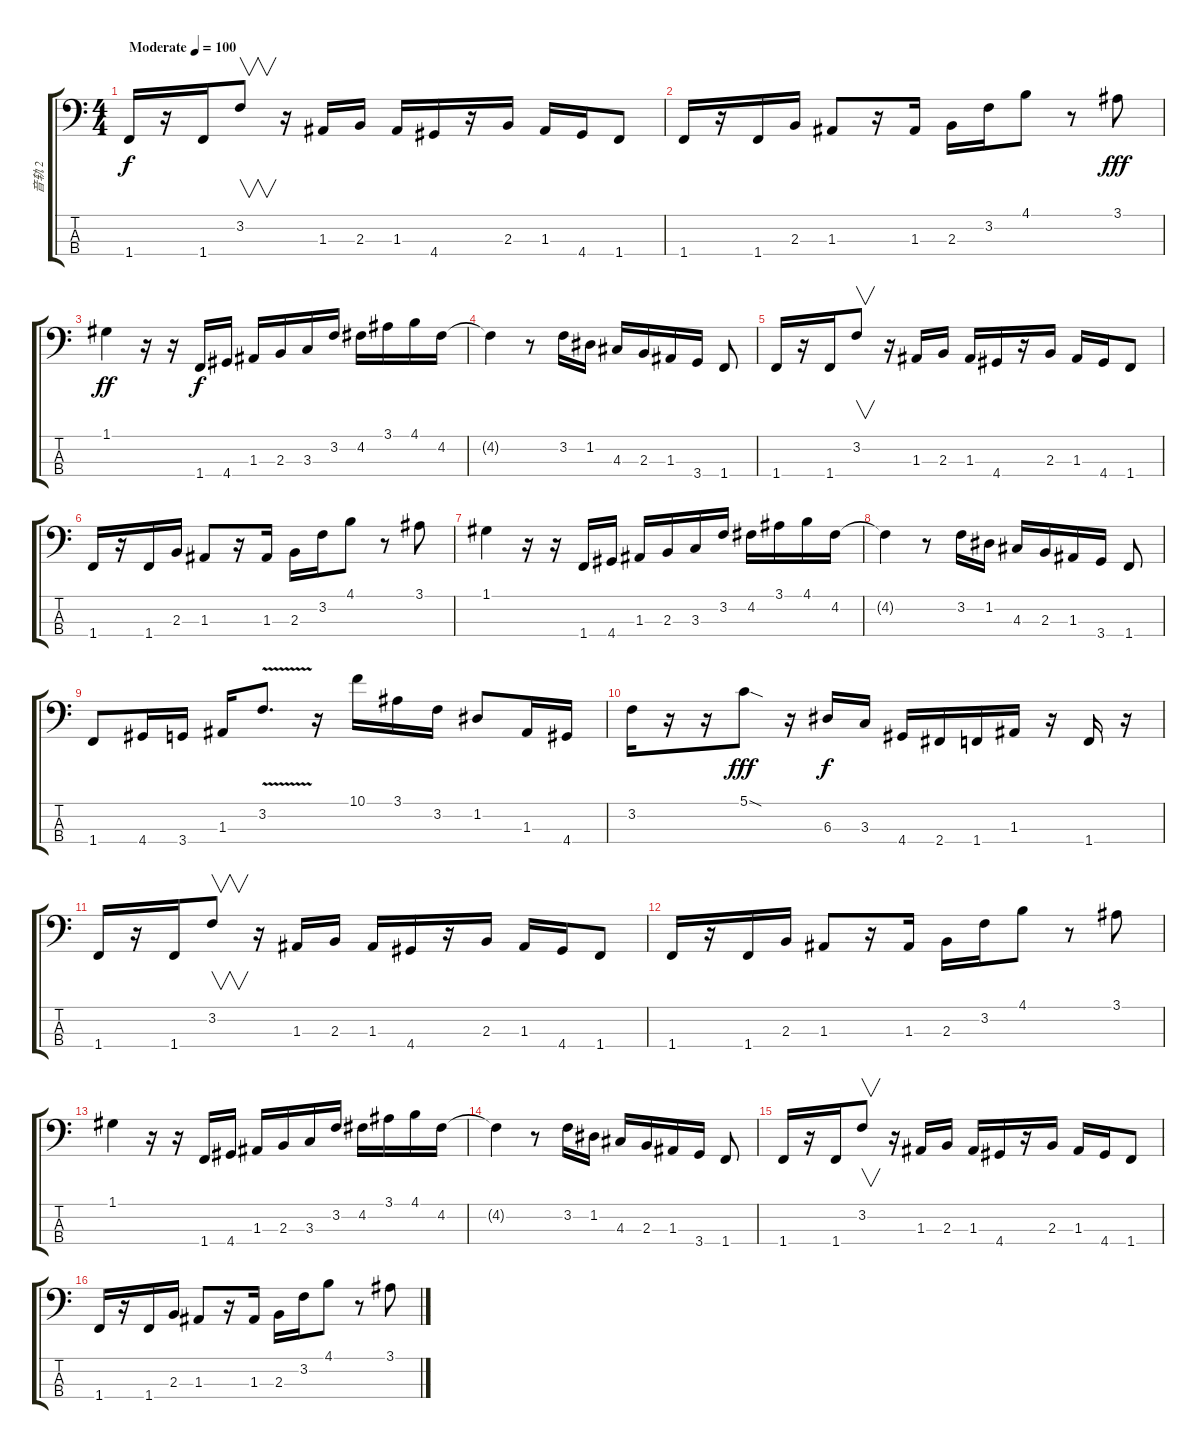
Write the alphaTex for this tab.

\track ("音轨 2" "音轨 2") {instrument slapbass1}
\staff {score tabs}
\tuning (G2 D2 A1 E1) {hide}
\ts (4 4)
\tempo (100 "Moderate")
\clef f4
\ks c
1.4.16{dy f instrument slapbass1} r.16 1.4.16 3.2.8{v} r.16 1.3.16 2.3.16 1.3.16 4.4.16 r.16 2.3.16 1.3.16 4.4.16 1.4.8 |
1.4.16 r.16 1.4.16 2.3.16 1.3.8 r.16 1.3.16 2.3.16 3.2.16 4.1.8{txt ""} r.8 3.1.8{dy fff} |
1.1.4{dy ff} r.16 r.16 1.4.16{dy f} 4.4.16 1.3.16 2.3.16 3.3.16 3.2.16 4.2.16 3.1.16 4.1.16 4.2.16 |
4.2{t}.4 r.8 3.2.16 1.2.16 4.3.16 2.3.16 1.3.16 3.4.16 1.4.8 |
1.4.16 r.16 1.4.16 3.2.8{v} r.16 1.3.16 2.3.16 1.3.16 4.4.16 r.16 2.3.16 1.3.16 4.4.16 1.4.8 |
1.4.16 r.16 1.4.16 2.3.16 1.3.8 r.16 1.3.16 2.3.16 3.2.16 4.1.8 r.8 3.1.8 |
1.1.4 r.16 r.16 1.4.16 4.4.16 1.3.16 2.3.16 3.3.16 3.2.16 4.2.16 3.1.16 4.1.16 4.2.16 |
4.2{t}.4 r.8 3.2.16 1.2.16 4.3.16 2.3.16 1.3.16 3.4.16 1.4.8 |
1.4.8 4.4.16 3.4.16 1.3.16 3.2{v}.8{d} r.16 10.1.16 3.1.16 3.2.16 1.2.8 1.3.16 4.4.16 |
3.2.16 r.16 r.16 5.1{sod}.8{dy fff} r.16 6.3.16{dy f} 3.3.16 4.4.16 2.4.16 1.4.16 1.3.16 r.16 1.4.16 r.16 |
1.4.16 r.16 1.4.16 3.2.8{v} r.16 1.3.16 2.3.16 1.3.16 4.4.16 r.16 2.3.16 1.3.16 4.4.16 1.4.8 |
1.4.16 r.16 1.4.16 2.3.16 1.3.8 r.16 1.3.16 2.3.16 3.2.16 4.1.8 r.8 3.1.8 |
1.1.4 r.16 r.16 1.4.16 4.4.16 1.3.16 2.3.16 3.3.16 3.2.16 4.2.16 3.1.16 4.1.16 4.2.16 |
4.2{t}.4 r.8 3.2.16 1.2.16 4.3.16 2.3.16 1.3.16 3.4.16 1.4.8 |
1.4.16 r.16 1.4.16 3.2.8{v} r.16 1.3.16 2.3.16 1.3.16 4.4.16 r.16 2.3.16 1.3.16 4.4.16 1.4.8 |
1.4.16 r.16 1.4.16 2.3.16 1.3.8 r.16 1.3.16 2.3.16 3.2.16 4.1.8 r.8 3.1.8
